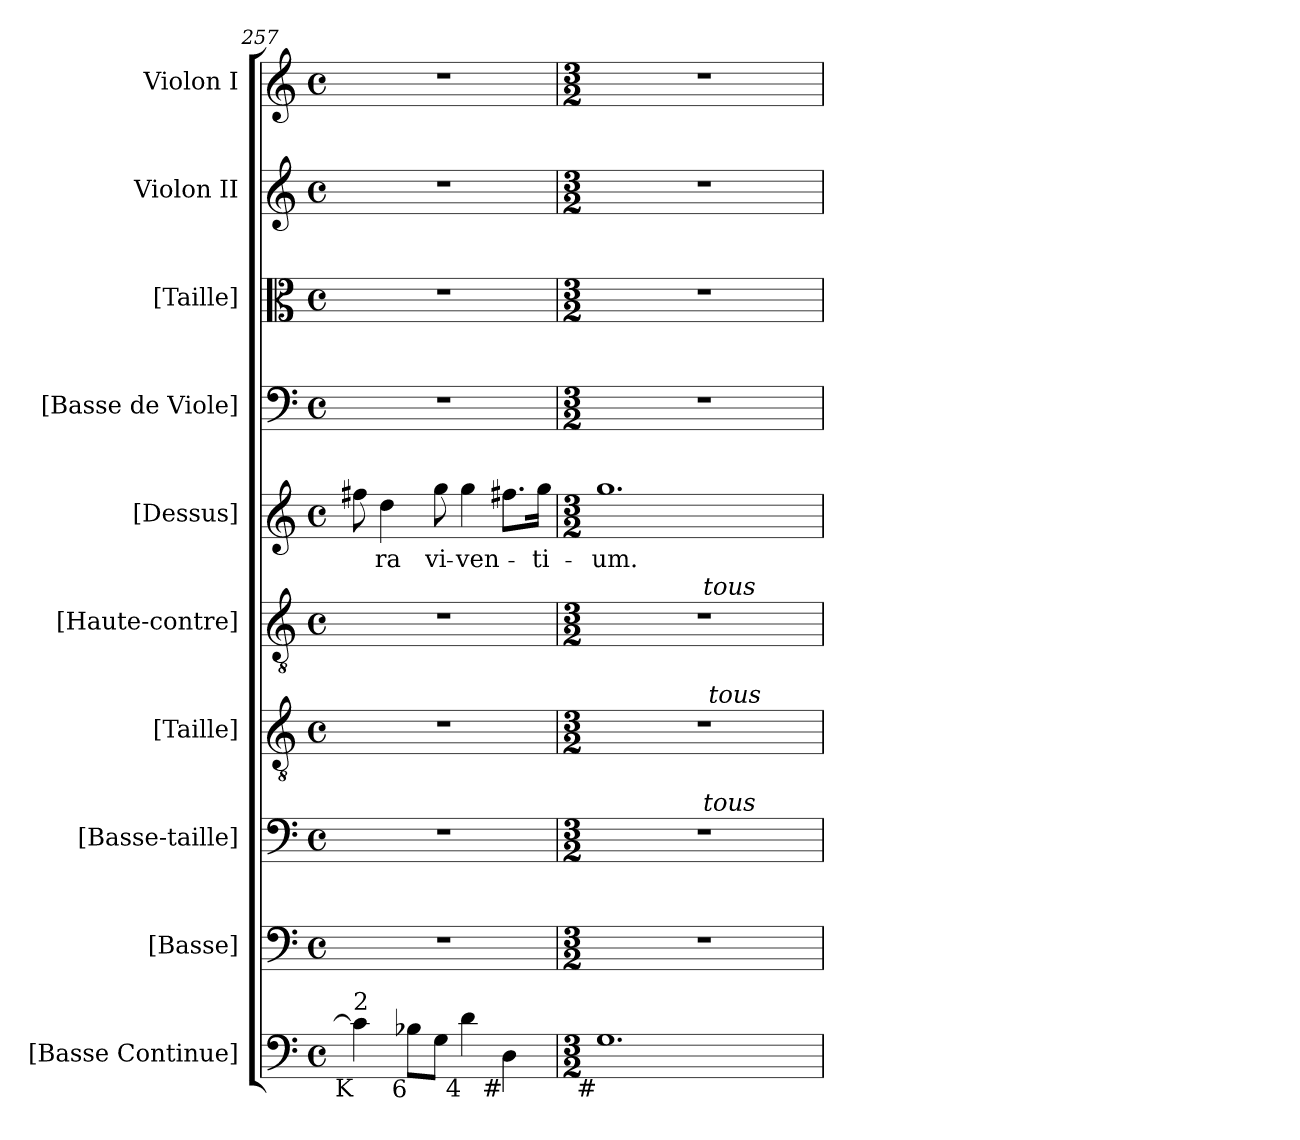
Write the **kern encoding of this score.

**kern	**kern	**kern	**kern	**kern	**kern	**text	**kern	**kern	**kern	**kern
*part10	*part9	*part8	*part7	*part6	*part5	*part5	*part4	*part3	*part2	*part1
*staff10	*staff9	*staff8	*staff7	*staff6	*staff5	*staff5	*staff4	*staff3	*staff2	*staff1
*I"[Basse Continue]	*I"[Basse]	*I"[Basse-taille]	*I"[Taille]	*I"[Haute-contre]	*I"[Dessus]	*	*I"[Basse de Viole]	*I"[Taille]	*I"Violon II	*I"Violon I
*I'B.c.	*I'B.	*I'B.t.	*I'T.	*I'H.C.	*I'D.	*	*	*	*I'Vln. II	*I'Vln. I
*clefF4	*clefF4	*clefF4	*clefGv2	*clefGv2	*clefG2	*	*clefF4	*clefC3	*clefG2	*clefG2
*	*	*	*ITrd7c12	*ITrd7c12	*	*	*	*	*	*
*k[]	*k[]	*k[]	*k[]	*k[]	*k[]	*	*k[]	*k[]	*k[]	*k[]
*M4/4	*M4/4	*M4/4	*M4/4	*M4/4	*M4/4	*	*M4/4	*M4/4	*M4/4	*M4/4
*met(c)	*met(c)	*met(c)	*met(c)	*met(c)	*met(c)	*	*met(c)	*met(c)	*met(c)	*met(c)
=257	=257	=257	=257	=257	=257	=257	=257	=257	=257	=257
!LO:TX:b:rj:t=K	!	!	!	!	!	!	!	!	!	!
!LO:TX:t=2	!	!	!	!	!	!	!	!	!	!
4ci\]	1r	1r	1r	1r	8ff#Xi\	.	1r	1r	1r	1r
!	!	!	!	!	!	!LO:LY:b:color=#000000	!	!	!	!
.	.	.	.	.	4ddi\	-ra	.	.	.	.
!LO:TX:b:rj:t=6	!	!	!	!	!	!	!	!	!	!
8B-Xi\L	.	.	.	.	.	.	.	.	.	.
!	!	!	!	!	!	!LO:LY:b:color=#000000	!	!	!	!
8Gi\J	.	.	.	.	8ggi\	vi-	.	.	.	.
!LO:TX:b:rj:t=4	!	!	!	!	!	!	!	!	!	!
!	!	!	!	!	!	!LO:LY:b:color=#000000	!	!	!	!
4di\	.	.	.	.	4ggi\	-ven-	.	.	.	.
!LO:TX:b:rj:t=#	!	!	!	!	!	!	!	!	!	!
4Di\	.	.	.	.	8.ff#Xi\L	.	.	.	.	.
!	!	!	!	!	!	!LO:LY:b:color=#000000	!	!	!	!
.	.	.	.	.	16ggi\Jk	-ti-	.	.	.	.
=258	=258	=258	=258	=258	=258	=258	=258	=258	=258	=258
*M3/2	*M3/2	*M3/2	*M3/2	*M3/2	*M3/2	*	*M3/2	*M3/2	*M3/2	*M3/2
!	!LO:N:vis=1	!LO:N:vis=1	!LO:N:vis=1	!LO:N:vis=1	!	!	!	!	!	!
!LO:TX:b:rj:t=#	!	!	!	!	!	!	!	!	!	!
!	!	!	!	!	!	!LO:LY:b:color=#000000	!LO:N:vis=1	!LO:N:vis=1	!LO:N:vis=1	!LO:N:vis=1
*	*	*^	*^	*^	*	*	*	*	*	*
1.Gi	1.r	1.r	1ryy	1.r	1ryy	1.r	1ryy	1.ggi	-um.	1.r	1.r	1.r	1.r
.	.	.	64ryy	.	64...ryy	.	64ryy	.	.	.	.	.	.
.	.	.	256ryy	.	.	.	256ryy	.	.	.	.	.	.
!	!	!	!	!	!	!	!LO:TX:a:i:t=tous	!	!	!	!	!	!
!	!	!	!LO:TX:a:i:t=tous	!	!	!	!	!	!	!	!	!	!
.	.	.	4ryy	.	.	.	4ryy	.	.	.	.	.	.
!	!	!	!	!	!LO:TX:a:i:t=tous	!	!	!	!	!	!	!	!
.	.	.	.	.	4ryy	.	.	.	.	.	.	.	.
.	.	.	8ryy	.	.	.	8ryy	.	.	.	.	.	.
.	.	.	.	.	8ryy	.	.	.	.	.	.	.	.
.	.	.	16ryy	.	.	.	16ryy	.	.	.	.	.	.
.	.	.	.	.	16ryy	.	.	.	.	.	.	.	.
.	.	.	32ryy	.	.	.	32ryy	.	.	.	.	.	.
.	.	.	.	.	32ryy	.	.	.	.	.	.	.	.
.	.	.	128.ryy	.	.	.	128.ryy	.	.	.	.	.	.
.	.	.	.	.	512ryy	.	.	.	.	.	.	.	.
*	*	*v	*v	*	*	*v	*v	*	*	*	*	*	*
*	*	*	*v	*v	*	*	*	*	*	*	*
=	=	=	=	=	=	=	=	=	=	=
*-	*-	*-	*-	*-	*-	*-	*-	*-	*-	*-
